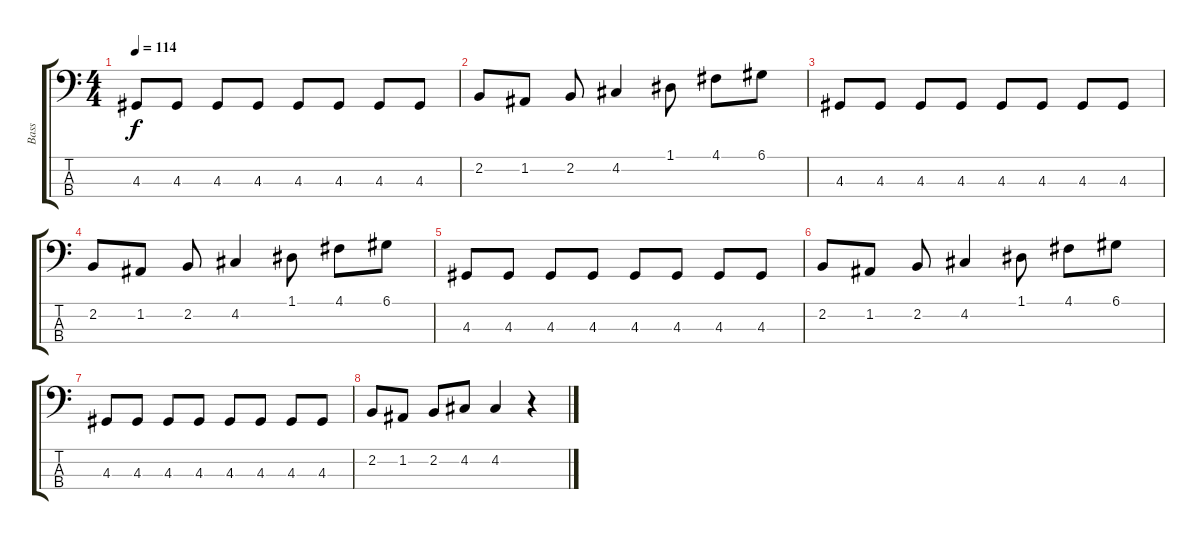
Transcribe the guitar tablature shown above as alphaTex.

\track ("Bass" "Bass") {instrument electricbasspick}
\staff {score tabs}
\tuning (D2 A1 E1 B0) {hide}
\ts (4 4)
\tempo 114
\clef f4
\ks c
4.3.8{dy f} 4.3.8 4.3.8 4.3.8 4.3.8 4.3.8 4.3.8 4.3.8 |
2.2.8 1.2.8 2.2.8 4.2.4 1.1.8 4.1.8 6.1.8 |
4.3.8 4.3.8 4.3.8 4.3.8 4.3.8 4.3.8 4.3.8 4.3.8 |
2.2.8 1.2.8 2.2.8 4.2.4 1.1.8 4.1.8 6.1.8 |
4.3.8 4.3.8 4.3.8 4.3.8 4.3.8 4.3.8 4.3.8 4.3.8 |
2.2.8 1.2.8 2.2.8 4.2.4 1.1.8 4.1.8 6.1.8 |
4.3.8 4.3.8 4.3.8 4.3.8 4.3.8 4.3.8 4.3.8 4.3.8 |
2.2.8 1.2.8 2.2.8 4.2.8 4.2.4 r.4
